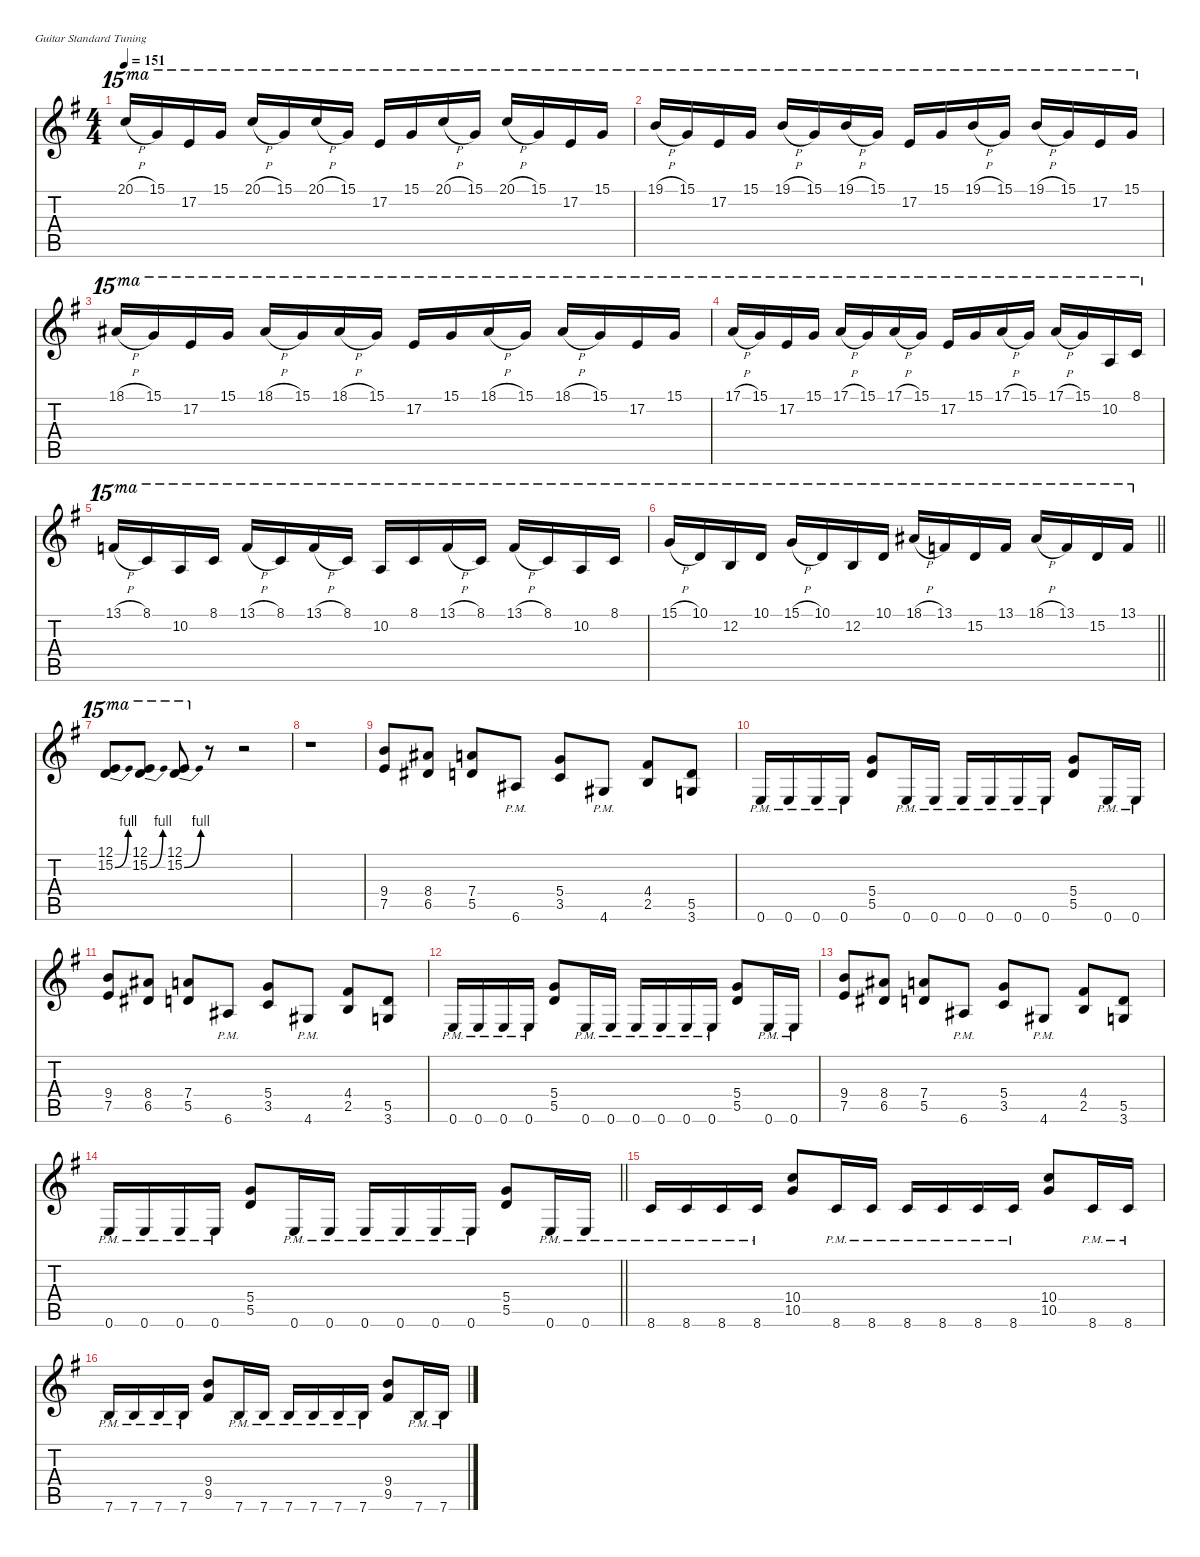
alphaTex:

\defaultSystemsLayout 4
\hideDynamics
\bracketExtendMode nobrackets
\singleTrackTrackNamePolicy hidden
\multiTrackTrackNamePolicy hidden
\otherSystemsTrackNameOrientation horizontal
\track ("Guitar 1" "dist.guit.") {defaultSystemsLayout 4 mute instrument distortionguitar}
\staff {score tabs}
\tuning (E4 B3 G3 D3 A2 E2)
\ts (4 4)
\tempo 151
\clef g2
\ks eminor
20.1{h acc forcenatural}.16{ot 15ma dy f beam Up} 15.1{acc forcenatural}.16{ot 15ma beam Up} 17.2{acc forcenatural}.16{ot 15ma beam Up} 15.1{acc forcenatural}.16{ot 15ma beam Up} 20.1{h acc forcenatural}.16{ot 15ma beam Up} 15.1{acc forcenatural}.16{ot 15ma beam Up} 20.1{h acc forcenatural}.16{ot 15ma beam Up} 15.1{acc forcenatural}.16{ot 15ma beam Up} 17.2{acc forcenatural}.16{ot 15ma beam Up} 15.1{acc forcenatural}.16{ot 15ma beam Up} 20.1{h acc forcenatural}.16{ot 15ma beam Up} 15.1{acc forcenatural}.16{ot 15ma beam Up} 20.1{h acc forcenatural}.16{ot 15ma beam Up} 15.1{acc forcenatural}.16{ot 15ma beam Up} 17.2{acc forcenatural}.16{ot 15ma beam Up} 15.1{acc forcenatural}.16{ot 15ma beam Up} |
19.1{h acc forcenatural}.16{ot 15ma beam Up} 15.1{acc forcenatural}.16{ot 15ma beam Up} 17.2{acc forcenatural}.16{ot 15ma beam Up} 15.1{acc forcenatural}.16{ot 15ma beam Up} 19.1{h acc forcenatural}.16{ot 15ma beam Up} 15.1{acc forcenatural}.16{ot 15ma beam Up} 19.1{h acc forcenatural}.16{ot 15ma beam Up} 15.1{acc forcenatural}.16{ot 15ma beam Up} 17.2{acc forcenatural}.16{ot 15ma beam Up} 15.1{acc forcenatural}.16{ot 15ma beam Up} 19.1{h acc forcenatural}.16{ot 15ma beam Up} 15.1{acc forcenatural}.16{ot 15ma beam Up} 19.1{h acc forcenatural}.16{ot 15ma beam Up} 15.1{acc forcenatural}.16{ot 15ma beam Up} 17.2{acc forcenatural}.16{ot 15ma beam Up} 15.1{acc forcenatural}.16{ot 15ma beam Up} |
18.1{h acc #}.16{ot 15ma beam Up} 15.1{acc forcenatural}.16{ot 15ma beam Up} 17.2{acc forcenatural}.16{ot 15ma beam Up} 15.1{acc forcenatural}.16{ot 15ma beam Up} 18.1{h acc #}.16{ot 15ma beam Up} 15.1{acc forcenatural}.16{ot 15ma beam Up} 18.1{h acc #}.16{ot 15ma beam Up} 15.1{acc forcenatural}.16{ot 15ma beam Up} 17.2{acc forcenatural}.16{ot 15ma beam Up} 15.1{acc forcenatural}.16{ot 15ma beam Up} 18.1{h acc #}.16{ot 15ma beam Up} 15.1{acc forcenatural}.16{ot 15ma beam Up} 18.1{h acc #}.16{ot 15ma beam Up} 15.1{acc forcenatural}.16{ot 15ma beam Up} 17.2{acc forcenatural}.16{ot 15ma beam Up} 15.1{acc forcenatural}.16{ot 15ma beam Up} |
17.1{h acc forcenatural}.16{ot 15ma beam Up} 15.1{acc forcenatural}.16{ot 15ma beam Up} 17.2{acc forcenatural}.16{ot 15ma beam Up} 15.1{acc forcenatural}.16{ot 15ma beam Up} 17.1{h acc forcenatural}.16{ot 15ma beam Up} 15.1{acc forcenatural}.16{ot 15ma beam Up} 17.1{h acc forcenatural}.16{ot 15ma beam Up} 15.1{acc forcenatural}.16{ot 15ma beam Up} 17.2{acc forcenatural}.16{ot 15ma beam Up} 15.1{acc forcenatural}.16{ot 15ma beam Up} 17.1{h acc forcenatural}.16{ot 15ma beam Up} 15.1{acc forcenatural}.16{ot 15ma beam Up} 17.1{h acc forcenatural}.16{ot 15ma beam Up} 15.1{acc forcenatural}.16{ot 15ma beam Up} 10.2{acc forcenatural}.16{ot 15ma beam Up} 8.1{acc forcenatural}.16{ot 15ma beam Up} |
13.1{h acc forcenatural}.16{ot 15ma beam Up} 8.1{acc forcenatural}.16{ot 15ma beam Up} 10.2{acc forcenatural}.16{ot 15ma beam Up} 8.1{acc forcenatural}.16{ot 15ma beam Up} 13.1{h acc forcenatural}.16{ot 15ma beam Up} 8.1{acc forcenatural}.16{ot 15ma beam Up} 13.1{h acc forcenatural}.16{ot 15ma beam Up} 8.1{acc forcenatural}.16{ot 15ma beam Up} 10.2{acc forcenatural}.16{ot 15ma beam Up} 8.1{acc forcenatural}.16{ot 15ma beam Up} 13.1{h acc forcenatural}.16{ot 15ma beam Up} 8.1{acc forcenatural}.16{ot 15ma beam Up} 13.1{h acc forcenatural}.16{ot 15ma beam Up} 8.1{acc forcenatural}.16{ot 15ma beam Up} 10.2{acc forcenatural}.16{ot 15ma beam Up} 8.1{acc forcenatural}.16{ot 15ma beam Up} |
\barLineRight lightlight
15.1{h acc forcenatural}.16{ot 15ma beam Up} 10.1{acc forcenatural}.16{ot 15ma beam Up} 12.2{acc forcenatural}.16{ot 15ma beam Up} 10.1{acc forcenatural}.16{ot 15ma beam Up} 15.1{h acc forcenatural}.16{ot 15ma beam Up} 10.1{acc forcenatural}.16{ot 15ma beam Up} 12.2{acc forcenatural}.16{ot 15ma beam Up} 10.1{acc forcenatural}.16{ot 15ma beam Up} 18.1{h acc #}.16{ot 15ma beam Up} 13.1{acc forcenatural}.16{ot 15ma beam Up} 15.2{acc forcenatural}.16{ot 15ma beam Up} 13.1{acc forcenatural}.16{ot 15ma beam Up} 18.1{h acc #}.16{ot 15ma beam Up} 13.1{acc forcenatural}.16{ot 15ma beam Up} 15.2{acc forcenatural}.16{ot 15ma beam Up} 13.1{acc forcenatural}.16{ot 15ma beam Up} |
(12.1{acc forcenatural} 15.2{be (bend 0 0 30 4) acc forcenatural}).8{ot 15ma dy fff beam Up} (12.1{acc forcenatural} 15.2{be (bend 0 0 30 4) acc forcenatural}).8{ot 15ma beam Up} (12.1{acc forcenatural} 15.2{be (bend 0 0 30 4) acc forcenatural}).8{ot 15ma beam Up} r.8{beam Up} r.2{beam Up} |
r.1{beam Down} |
(9.4{acc forcenatural} 7.5{acc forcenatural}).8{dy f beam Up} (8.4{acc #} 6.5{acc #}).8{beam Up} (7.4{acc forcenatural} 5.5{acc forcenatural}).8{beam Up} 6.6{pm acc #}.8{beam Up} (5.4{acc forcenatural} 3.5{acc forcenatural}).8{beam Up} 4.6{pm acc #}.8{beam Up} (4.4{acc #} 2.5{acc forcenatural}).8{beam Up} (5.5{acc forcenatural} 3.6{acc forcenatural}).8{beam Up} |
0.6{pm acc forcenatural}.16{beam Up} 0.6{pm acc forcenatural}.16{beam Up} 0.6{pm acc forcenatural}.16{beam Up} 0.6{pm acc forcenatural}.16{beam Up} (5.4{acc forcenatural} 5.5{acc forcenatural}).8{beam Up} 0.6{pm acc forcenatural}.16{beam Up} 0.6{pm acc forcenatural}.16{beam Up} 0.6{pm acc forcenatural}.16{beam Up} 0.6{pm acc forcenatural}.16{beam Up} 0.6{pm acc forcenatural}.16{beam Up} 0.6{pm acc forcenatural}.16{beam Up} (5.4{acc forcenatural} 5.5{acc forcenatural}).8{beam Up} 0.6{pm acc forcenatural}.16{beam Up} 0.6{pm acc forcenatural}.16{beam Up} |
(9.4{acc forcenatural} 7.5{acc forcenatural}).8{beam Up} (8.4{acc #} 6.5{acc #}).8{beam Up} (7.4{acc forcenatural} 5.5{acc forcenatural}).8{beam Up} 6.6{pm acc #}.8{beam Up} (5.4{acc forcenatural} 3.5{acc forcenatural}).8{beam Up} 4.6{pm acc #}.8{beam Up} (4.4{acc #} 2.5{acc forcenatural}).8{beam Up} (5.5{acc forcenatural} 3.6{acc forcenatural}).8{beam Up} |
0.6{pm acc forcenatural}.16{beam Up} 0.6{pm acc forcenatural}.16{beam Up} 0.6{pm acc forcenatural}.16{beam Up} 0.6{pm acc forcenatural}.16{beam Up} (5.4{acc forcenatural} 5.5{acc forcenatural}).8{beam Up} 0.6{pm acc forcenatural}.16{beam Up} 0.6{pm acc forcenatural}.16{beam Up} 0.6{pm acc forcenatural}.16{beam Up} 0.6{pm acc forcenatural}.16{beam Up} 0.6{pm acc forcenatural}.16{beam Up} 0.6{pm acc forcenatural}.16{beam Up} (5.4{acc forcenatural} 5.5{acc forcenatural}).8{beam Up} 0.6{pm acc forcenatural}.16{beam Up} 0.6{pm acc forcenatural}.16{beam Up} |
(9.4{acc forcenatural} 7.5{acc forcenatural}).8{beam Up} (8.4{acc #} 6.5{acc #}).8{beam Up} (7.4{acc forcenatural} 5.5{acc forcenatural}).8{beam Up} 6.6{pm acc #}.8{beam Up} (5.4{acc forcenatural} 3.5{acc forcenatural}).8{beam Up} 4.6{pm acc #}.8{beam Up} (4.4{acc #} 2.5{acc forcenatural}).8{beam Up} (5.5{acc forcenatural} 3.6{acc forcenatural}).8{beam Up} |
\barLineRight lightlight
0.6{pm acc forcenatural}.16{beam Up} 0.6{pm acc forcenatural}.16{beam Up} 0.6{pm acc forcenatural}.16{beam Up} 0.6{pm acc forcenatural}.16{beam Up} (5.4{acc forcenatural} 5.5{acc forcenatural}).8{beam Up} 0.6{pm acc forcenatural}.16{beam Up} 0.6{pm acc forcenatural}.16{beam Up} 0.6{pm acc forcenatural}.16{beam Up} 0.6{pm acc forcenatural}.16{beam Up} 0.6{pm acc forcenatural}.16{beam Up} 0.6{pm acc forcenatural}.16{beam Up} (5.4{acc forcenatural} 5.5{acc forcenatural}).8{beam Up} 0.6{pm acc forcenatural}.16{beam Up} 0.6{pm acc forcenatural}.16{beam Up} |
8.6{pm acc forcenatural}.16{beam Up} 8.6{pm acc forcenatural}.16{beam Up} 8.6{pm acc forcenatural}.16{beam Up} 8.6{pm acc forcenatural}.16{beam Up} (10.4{acc forcenatural} 10.5{acc forcenatural}).8{beam Up} 8.6{pm acc forcenatural}.16{beam Up} 8.6{pm acc forcenatural}.16{beam Up} 8.6{pm acc forcenatural}.16{beam Up} 8.6{pm acc forcenatural}.16{beam Up} 8.6{pm acc forcenatural}.16{beam Up} 8.6{pm acc forcenatural}.16{beam Up} (10.4{acc forcenatural} 10.5{acc forcenatural}).8{beam Up} 8.6{pm acc forcenatural}.16{beam Up} 8.6{pm acc forcenatural}.16{beam Up} |
7.6{pm acc forcenatural}.16{beam Up} 7.6{pm acc forcenatural}.16{beam Up} 7.6{pm acc forcenatural}.16{beam Up} 7.6{pm acc forcenatural}.16{beam Up} (9.4{acc forcenatural} 9.5{acc #}).8{beam Up} 7.6{pm acc forcenatural}.16{beam Up} 7.6{pm acc forcenatural}.16{beam Up} 7.6{pm acc forcenatural}.16{beam Up} 7.6{pm acc forcenatural}.16{beam Up} 7.6{pm acc forcenatural}.16{beam Up} 7.6{pm acc forcenatural}.16{beam Up} (9.4{acc forcenatural} 9.5{acc #}).8{beam Up} 7.6{pm acc forcenatural}.16{beam Up} 7.6{pm acc forcenatural}.16{beam Up}
